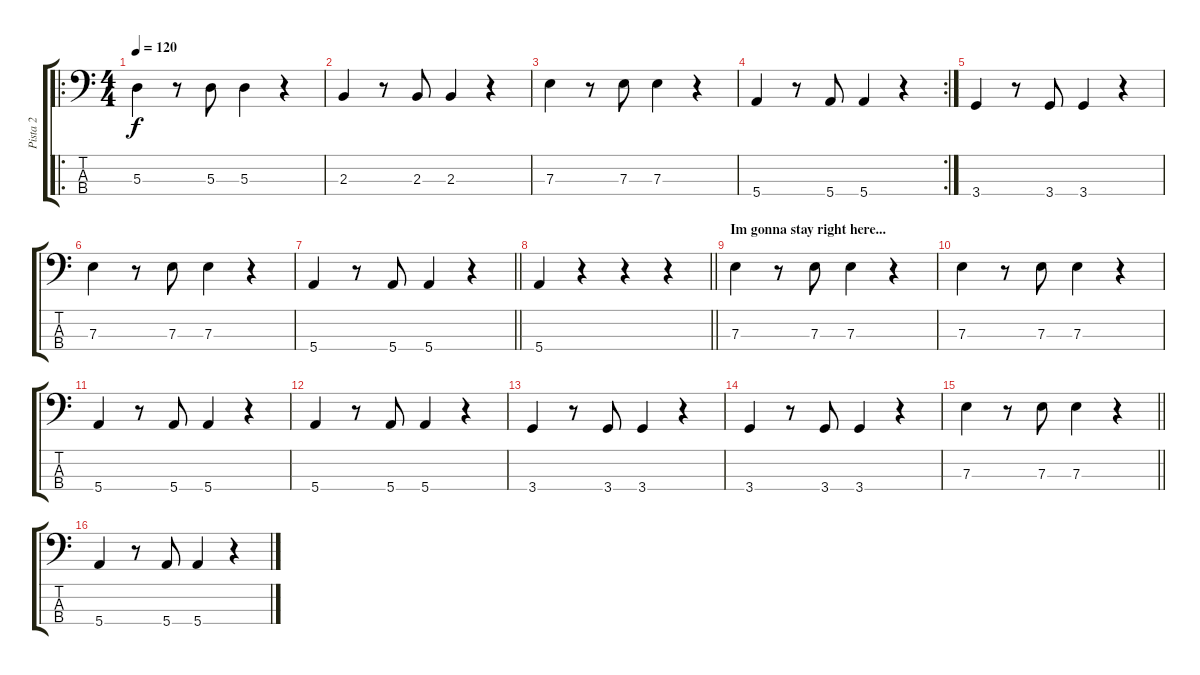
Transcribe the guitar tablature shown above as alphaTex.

\track ("Pista 2" "Pista 2") {instrument electricbassfinger}
\staff {score tabs}
\tuning (G2 D2 A1 E1) {hide}
\ro
\ts (4 4)
\tempo 120
\clef f4
\ks c
5.3.4{dy f} r.8 5.3.8 5.3.4 r.4 |
2.3.4 r.8 2.3.8 2.3.4 r.4 |
7.3.4 r.8 7.3.8 7.3.4 r.4 |
\rc 2
5.4.4 r.8 5.4.8 5.4.4 r.4 |
3.4.4 r.8 3.4.8 3.4.4 r.4 |
7.3.4 r.8 7.3.8 7.3.4 r.4 |
\barLineRight lightlight
5.4.4 r.8 5.4.8 5.4.4 r.4 |
\barLineRight lightlight
5.4.4 r.4 r.4 r.4 |
\section ("" "Im gonna stay right here...")
7.3.4 r.8 7.3.8 7.3.4 r.4 |
7.3.4 r.8 7.3.8 7.3.4 r.4 |
5.4.4 r.8 5.4.8 5.4.4 r.4 |
5.4.4 r.8 5.4.8 5.4.4 r.4 |
3.4.4 r.8 3.4.8 3.4.4 r.4 |
3.4.4 r.8 3.4.8 3.4.4 r.4 |
\barLineRight lightlight
7.3.4 r.8 7.3.8 7.3.4 r.4 |
5.4.4 r.8 5.4.8 5.4.4 r.4
